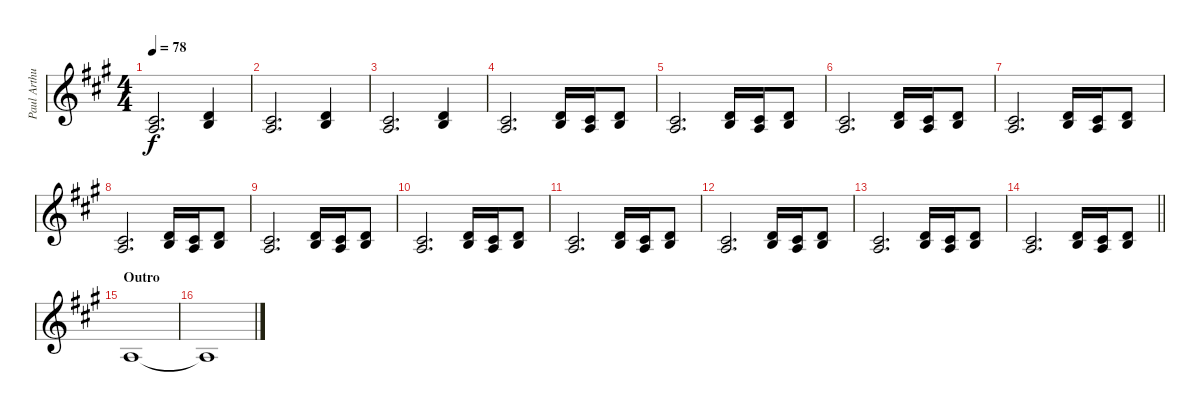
\track ("Paul Arthurs (Synth)" "Paul Arthu") {instrument synthbrass1}
\staff {score}
\tuning (E4 B3 G3 D3 A2 E2) {hide}
\ts (4 4)
\tempo 78
\clef g2
\ks a
(2.2 2.3).2{d dy f} (0.2 7.3).4 |
(2.2 2.3).2{d} (0.2 7.3).4 |
(2.2 2.3).2{d} (0.2 7.3).4 |
(2.2 2.3).2{d} (3.2 4.3).16 (2.2 2.3).16 (3.2 4.3).8 |
(2.2 2.3).2{d} (3.2 4.3).16 (2.2 2.3).16 (3.2 4.3).8 |
(2.2 2.3).2{d} (3.2 4.3).16 (2.2 2.3).16 (3.2 4.3).8 |
(2.2 2.3).2{d} (3.2 4.3).16 (2.2 2.3).16 (3.2 4.3).8 |
(2.2 2.3).2{d} (3.2 4.3).16 (2.2 2.3).16 (3.2 4.3).8 |
(2.2 2.3).2{d} (3.2 4.3).16 (2.2 2.3).16 (3.2 4.3).8 |
(2.2 2.3).2{d} (3.2 4.3).16 (2.2 2.3).16 (3.2 4.3).8 |
(2.2 2.3).2{d} (3.2 4.3).16 (2.2 2.3).16 (3.2 4.3).8 |
(2.2 2.3).2{d} (3.2 4.3).16 (2.2 2.3).16 (3.2 4.3).8 |
(2.2 2.3).2{d} (3.2 4.3).16 (2.2 2.3).16 (3.2 4.3).8 |
\barLineRight lightlight
(2.2 2.3).2{d} (3.2 4.3).16 (2.2 2.3).16 (3.2 4.3).8 |
\section ("" "Outro")
2.3.1 |
2.3{t}.1
